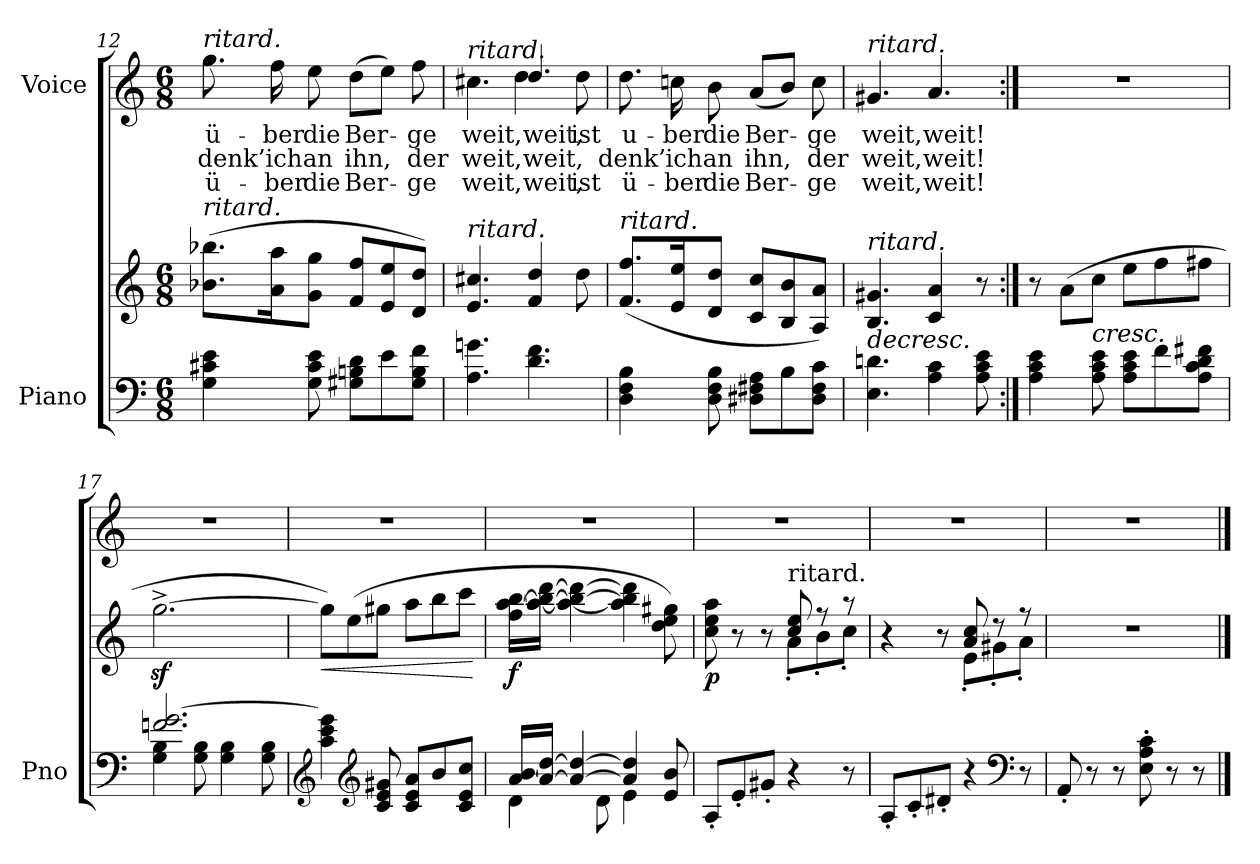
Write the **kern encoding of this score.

**kern	**kern	**dynam	**kern	**text	**text	**text
*part2	*part2	*part2	*part1	*part1	*part1	*part1
*staff3	*staff2	*staff2/3	*staff1	*staff1	*staff1	*staff1
*I"Piano	*	*	*I"Voice	*	*	*
*I'Pno	*	*	*	*	*	*
*clefF4	*clefG2	*	*clefG2	*	*	*
*k[]	*k[]	*	*k[]	*	*	*
*M6/8	*M6/8	*	*M6/8	*	*	*
=12	=12	=12	=12	=12	=12	=12
!	!	!	!LO:TX:a:i:t=ritard.	!	!	!
!	!LO:TX:a:i:t=ritard.	!	!	!	!	!
4G\ 4c#X\ 4e\	(8.b-X\ 8.bb-X\L	.	8.gg\	ü-	denk’	ü-
.	16a\ 16aa\K	.	16ff\	-ber	ich	-ber
8G\ 8c#\ 8e\	8g\ 8gg\J	.	8ee\	die	an	die
8G#X\ 8Bn\ 8d\L	8f/ 8ff/L	.	(8dd\L	Ber-	ihn,	Ber-
8e\	8e/ 8ee/	.	8ee\J)	.	.	.
8G#\ 8B\ 8f\J	8d/ 8dd/J)	.	8ff\	-ge	der	-ge
=13	=13	=13	=13	=13	=13	=13
*	*	*	*^	*	*	*
!	!	!	!LO:TX:a:i:t=ritard.	!	!	!	!
!	!LO:TX:a:i:t=ritard.	!	!	!	!	!	!
4.A\ 4.gn\	4.e/ 4.cc#X/	.	4.cc#X\	4.ryy	weit,	weit,	weit,
!	!	!	!	!LO:N:head=solid	!	!	!
4.d\ 4.f\	4f/ 4dd/	.	4.dd/	4dd\	weit,	weit,	weit,
.	8dd\	.	.	8dd\	ist	.	ist
=14	=14	=14	=14	=14	=14	=14	=14
!	!	!	!LO:TX:a:i:t=ritard.	!	!	!	!
!	!LO:TX:a:i:t=ritard.	!	!	!	!	!	!
*	*	*	*v	*v	*	*	*
4D\ 4F\ 4B\	(8.f/ 8.ff/L	.	8.dd\	u-	denk’	ü-
.	16e/ 16ee/K	.	16ccn\	-ber	ich	-ber
8D\ 8F\ 8B\	8d/ 8dd/J	.	8b\	die	an	die
8D#X\ 8F#X\ 8A\L	8c/ 8cc/L	.	(8a/L	Ber-	ihn,	Ber-
8B\	8B/ 8b/	.	8b/J)	.	.	.
8D#\ 8F#\ 8c\J	8A/ 8a/J)	.	8cc\	-ge	der	-ge
=15	=15	=15	=15	=15	=15	=15
!	!	!	!LO:TX:a:i:t=ritard.	!	!	!
!	!LO:TX:a:i:t=ritard.	!	!	!	!	!
!	!	!LO:HP:b	!	!	!	!
4.E\ 4.dn\	4.B/ 4.g#X/	>	4.g#X/	weit,	weit,	weit,
4A\ 4c\	4c/ 4a/	.	4.a/	weit!	weit!	weit!
8A\ 8c\ 8e\	8r	.	.	.	.	.
=16:|!	=16:|!	=16:|!	=16:|!	=16:|!	=16:|!	=16:|!
4A\ 4c\ 4e\	8r	.	2.r	.	.	.
.	(8a\L	.	.	.	.	.
!	!	!LO:HP:b	!	!	!	!
8A\ 8c\ 8e\	8cc\J	<	.	.	.	.
8A\ 8c\ 8e\L	8ee\L	.	.	.	.	.
8f\	8ff\	.	.	.	.	.
8A\ 8c\ 8d\ 8f#X\J	8ff#X\J	.	.	.	.	.
.	.	]	.	.	.	.
=17	=17	=17	=17	=17	=17	=17
*^	*	*	*	*	*	*
2.fn/ [2.g/	4G\ 4B\	[2.ggz<^\	.	2.r	.	.	.
.	8G\ 8B\	.	.	.	.	.	.
.	4G\ 4B\	.	.	.	.	.	.
.	8G\ 8B\	.	.	.	.	.	.
=18	=18	=18	=18	=18	=18	=18	=18
!	!	!	!LO:HP:b	!	!	!	!
*v	*v	*	*	*	*	*	*
4c\ 4e\ 4g\]	8gg\L])	<	2.r	.	.	.
.	(8ee\	.	.	.	.	.
*clefG2	*	*	*	*	*	*
8c/ 8e/ 8g#X/	8gg#X\J	.	.	.	.	.
8c/ 8e/ 8a/L	8aa\L	.	.	.	.	.
8b/	8bb\	.	.	.	.	.
8c/ 8e/ 8cc/J	8ccc\J	.	.	.	.	.
.	.	[	.	.	.	.
=19	=19	=19	=19	=19	=19	=19
*^	*	*	*	*	*	*
!	!	!	!LO:DY:b	!	!	!	!
[<16a/ 16b/LL	4d\	16ff\ [16aa\ [16bb\LL	f	2.r	.	.	.
16a/_ [16dd/JJ	.	16aa\_ 16bb\_ [16ddd\JJ	.	.	.	.	.
4a/_ 4dd/_	.	4aa\_ 4bb\_ 4ddd\_	.	.	.	.	.
.	8d\	.	.	.	.	.	.
4a/] 4dd/]	4e\	4aa\] 4bb\] 4ddd\]	.	.	.	.	.
8e/ 8b/	8ryy	8dd\ 8ee\ 8gg#X\)	.	.	.	.	.
*v	*v	*	*	*	*	*	*
.	.	[	.	.	.	.
=20	=20	=20	=20	=20	=20	=20
*	*^	*	*	*	*	*
!	!	!	!LO:DY:b	!	!	!	!
8A'/L	8cc\ 8ee\ 8aa\	4.ryy	p	2.r	.	.	.
8e'/	8r	.	.	.	.	.	.
8g#X'/J	8r	.	.	.	.	.	.
!	!LO:TX:a:t=ritard.	!	!	!	!	!	!
4r	8cc/ 8ee/	8a'\L	.	.	.	.	.
.	8r	8b'\	.	.	.	.	.
8r	8r	8cc'\J	.	.	.	.	.
=21	=21	=21	=21	=21	=21	=21	=21
8A'/L	4r	4.ryy	.	2.r	.	.	.
8c'/	.	.	.	.	.	.	.
8d#X'/J	8r	.	.	.	.	.	.
4r	8a/ 8cc/	8e'\L	.	.	.	.	.
.	8r	8g#X'\	.	.	.	.	.
*clefF4	*	*	*	*	*	*	*
8r	8r	8a'\J	.	.	.	.	.
*	*v	*v	*	*	*	*	*
=22	=22	=22	=22	=22	=22	=22
8AA'/	2.r	.	2.r	.	.	.
8r	.	.	.	.	.	.
8r	.	.	.	.	.	.
8E\' 8A\' 8c\'	.	.	.	.	.	.
8r	.	.	.	.	.	.
8r	.	.	.	.	.	.
==	==	==	==	==	==	==
*-	*-	*-	*-	*-	*-	*-
